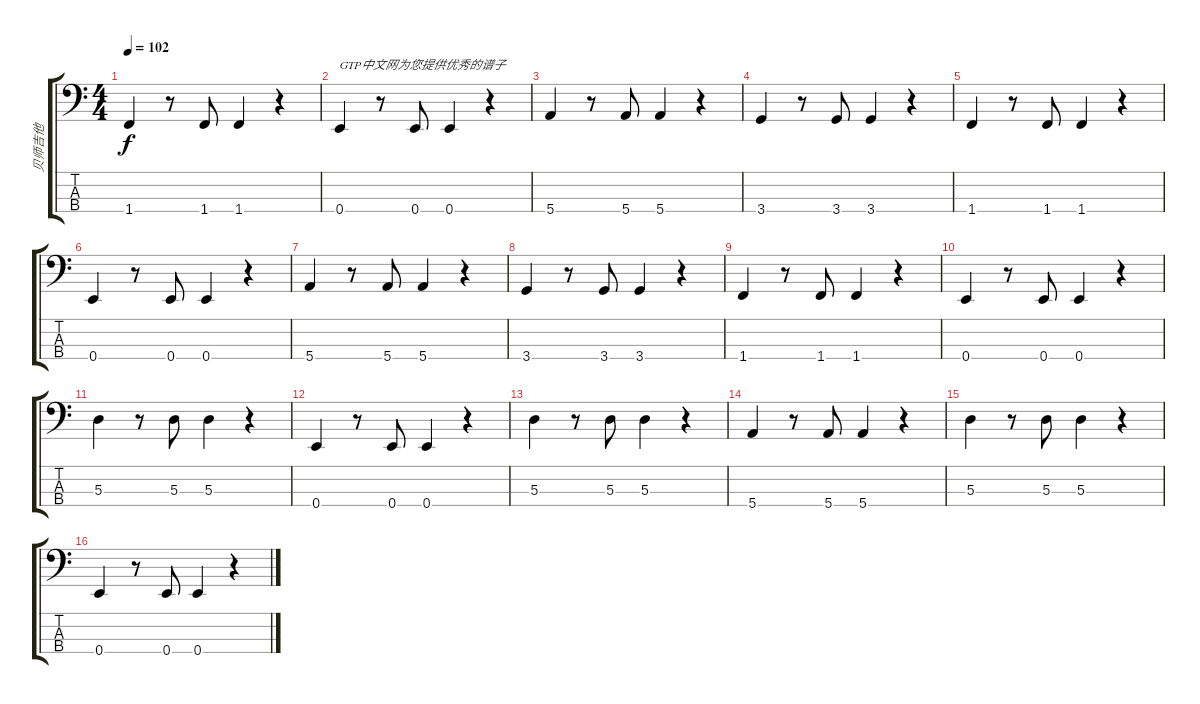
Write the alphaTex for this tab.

\track ("贝师吉他" "贝师吉他") {instrument electricbassfinger}
\staff {score tabs}
\tuning (G2 D2 A1 E1) {hide}
\ts (4 4)
\tempo 102
\clef f4
\ks c
1.4.4{dy f} r.8 1.4.8 1.4.4 r.4 |
0.4.4{txt "GTP中文网为您提供优秀的谱子"} r.8 0.4.8 0.4.4 r.4 |
5.4.4 r.8 5.4.8 5.4.4 r.4 |
3.4.4 r.8 3.4.8 3.4.4 r.4 |
1.4.4 r.8 1.4.8 1.4.4 r.4 |
0.4.4 r.8 0.4.8 0.4.4 r.4 |
5.4.4 r.8 5.4.8 5.4.4 r.4 |
3.4.4 r.8 3.4.8 3.4.4 r.4 |
1.4.4 r.8 1.4.8 1.4.4 r.4 |
0.4.4 r.8 0.4.8 0.4.4 r.4 |
5.3.4 r.8 5.3.8 5.3.4 r.4 |
0.4.4 r.8 0.4.8 0.4.4 r.4 |
5.3.4 r.8 5.3.8 5.3.4 r.4 |
5.4.4 r.8 5.4.8 5.4.4 r.4 |
5.3.4 r.8 5.3.8 5.3.4 r.4 |
0.4.4 r.8 0.4.8 0.4.4 r.4
